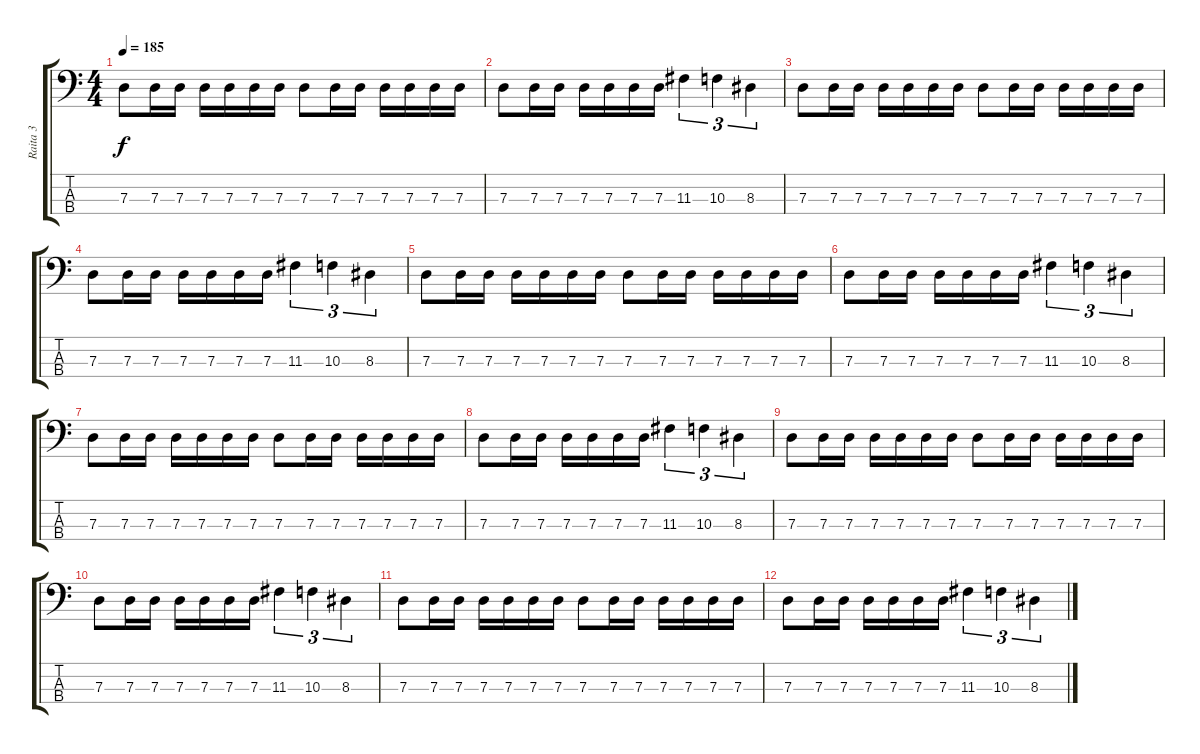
\track ("Raita 3" "Raita 3") {instrument distortionguitar}
\staff {score tabs}
\tuning (F2 C2 G1 D1) {hide}
\ts (4 4)
\tempo 185
\clef f4
\ks c
7.3.8{dy f} 7.3.16 7.3.16 7.3.16 7.3.16 7.3.16 7.3.16 7.3.8 7.3.16 7.3.16 7.3.16 7.3.16 7.3.16 7.3.16 |
7.3.8 7.3.16 7.3.16 7.3.16 7.3.16 7.3.16 7.3.16 11.3.4{tu (3 2)} 10.3.4{tu (3 2)} 8.3.4{tu (3 2)} |
7.3.8 7.3.16 7.3.16 7.3.16 7.3.16 7.3.16 7.3.16 7.3.8 7.3.16 7.3.16 7.3.16 7.3.16 7.3.16 7.3.16 |
7.3.8 7.3.16 7.3.16 7.3.16 7.3.16 7.3.16 7.3.16 11.3.4{tu (3 2)} 10.3.4{tu (3 2)} 8.3.4{tu (3 2)} |
7.3.8 7.3.16 7.3.16 7.3.16 7.3.16 7.3.16 7.3.16 7.3.8 7.3.16 7.3.16 7.3.16 7.3.16 7.3.16 7.3.16 |
7.3.8 7.3.16 7.3.16 7.3.16 7.3.16 7.3.16 7.3.16 11.3.4{tu (3 2)} 10.3.4{tu (3 2)} 8.3.4{tu (3 2)} |
7.3.8 7.3.16 7.3.16 7.3.16 7.3.16 7.3.16 7.3.16 7.3.8 7.3.16 7.3.16 7.3.16 7.3.16 7.3.16 7.3.16 |
7.3.8 7.3.16 7.3.16 7.3.16 7.3.16 7.3.16 7.3.16 11.3.4{tu (3 2)} 10.3.4{tu (3 2)} 8.3.4{tu (3 2)} |
7.3.8 7.3.16 7.3.16 7.3.16 7.3.16 7.3.16 7.3.16 7.3.8 7.3.16 7.3.16 7.3.16 7.3.16 7.3.16 7.3.16 |
7.3.8 7.3.16 7.3.16 7.3.16 7.3.16 7.3.16 7.3.16 11.3.4{tu (3 2)} 10.3.4{tu (3 2)} 8.3.4{tu (3 2)} |
7.3.8 7.3.16 7.3.16 7.3.16 7.3.16 7.3.16 7.3.16 7.3.8 7.3.16 7.3.16 7.3.16 7.3.16 7.3.16 7.3.16 |
7.3.8 7.3.16 7.3.16 7.3.16 7.3.16 7.3.16 7.3.16 11.3.4{tu (3 2)} 10.3.4{tu (3 2)} 8.3.4{tu (3 2)}
